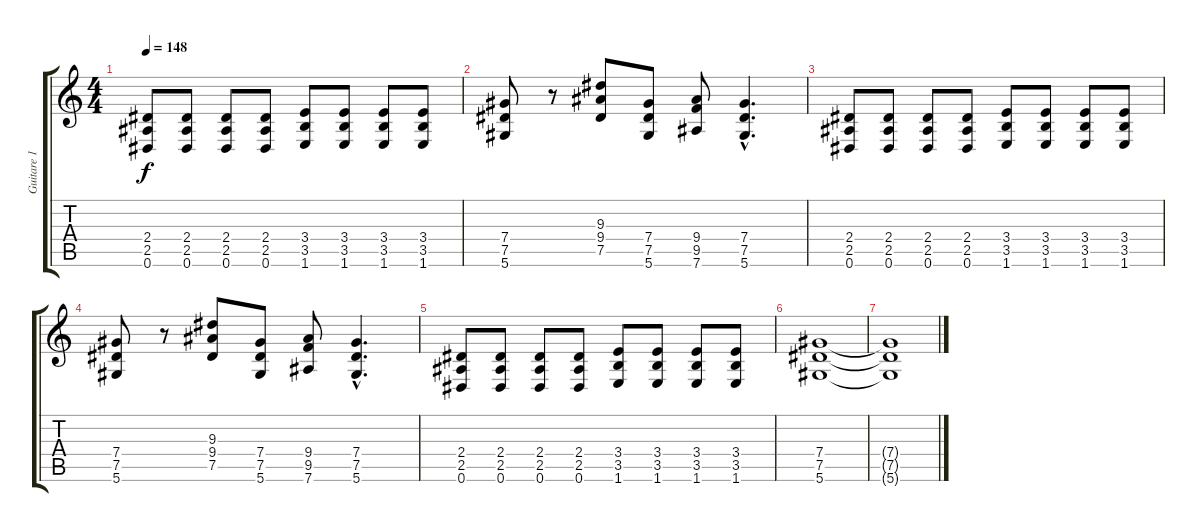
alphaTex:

\track ("Guitare 1" "Guitare 1") {instrument electricguitarmuted}
\staff {score tabs}
\tuning (Eb4 Bb3 Gb3 Db3 Ab2 Eb2) {hide}
\ts (4 4)
\tempo 148
\clef g2
\ks c
(2.4 2.5 0.6).8{dy f} (2.4 2.5 0.6).8 (2.4 2.5 0.6).8 (2.4 2.5 0.6).8 (3.4 3.5 1.6).8 (3.4 3.5 1.6).8 (3.4 3.5 1.6).8 (3.4 3.5 1.6).8 |
(7.4 7.5 5.6).8 r.8 (9.3 9.4 7.5).8 (7.4 7.5 5.6).8 (9.4 9.5 7.6).8 (7.4{hac} 7.5{hac} 5.6{hac}).4{d} |
(2.4 2.5 0.6).8 (2.4 2.5 0.6).8 (2.4 2.5 0.6).8 (2.4 2.5 0.6).8 (3.4 3.5 1.6).8 (3.4 3.5 1.6).8 (3.4 3.5 1.6).8 (3.4 3.5 1.6).8 |
(7.4 7.5 5.6).8 r.8 (9.3 9.4 7.5).8 (7.4 7.5 5.6).8 (9.4 9.5 7.6).8 (7.4{hac} 7.5{hac} 5.6{hac}).4{d} |
(2.4 2.5 0.6).8 (2.4 2.5 0.6).8 (2.4 2.5 0.6).8 (2.4 2.5 0.6).8 (3.4 3.5 1.6).8 (3.4 3.5 1.6).8 (3.4 3.5 1.6).8 (3.4 3.5 1.6).8 |
(7.4 7.5 5.6).1 |
(7.4{t} 7.5{t} 5.6{t}).1
